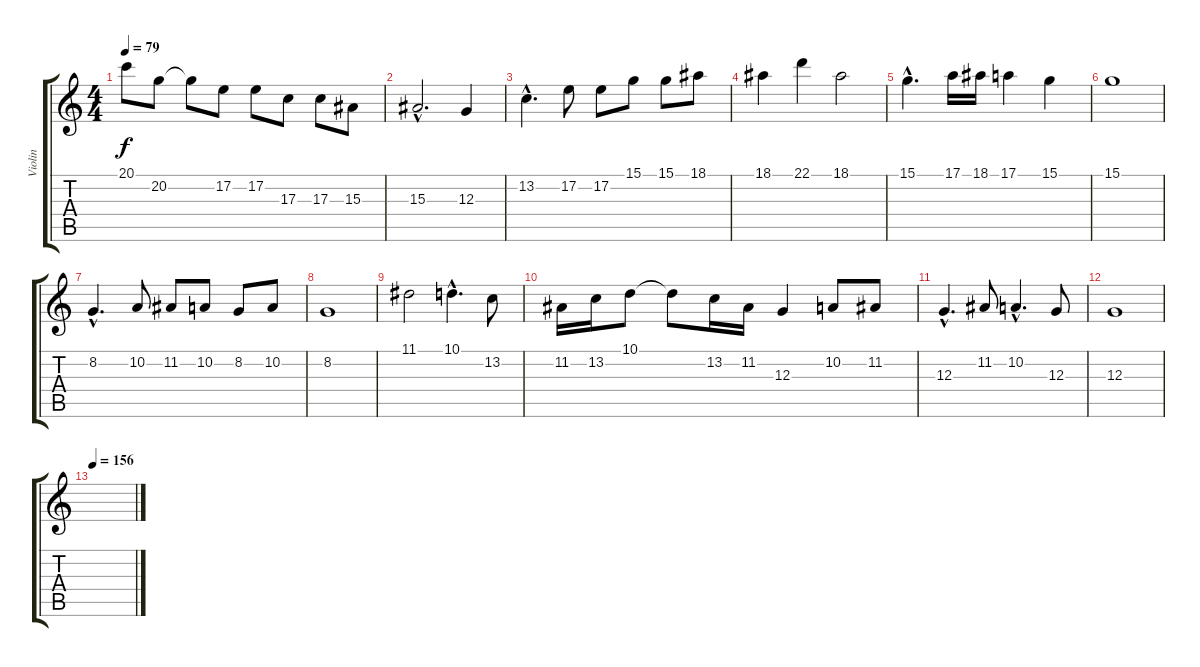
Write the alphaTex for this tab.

\track ("Violin" "Violin") {instrument violin}
\staff {score tabs}
\tuning (E4 B3 G3 D3 A2 D2) {hide}
\ts (4 4)
\tempo 79
\clef g2
\ks c
20.1.8{dy f} 20.2.8 20.2{t}.8 17.2.8 17.2.8 17.3.8 17.3.8 15.3.8 |
15.3{hac}.2{d} 12.3.4 |
13.2{hac}.4{d} 17.2.8 17.2.8 15.1.8 15.1.8 18.1.8 |
18.1.4 22.1.4 18.1.2 |
15.1{hac}.4{d} 17.1.16 18.1.16 17.1.4 15.1.4 |
15.1.1 |
8.2{hac}.4{d} 10.2.8 11.2.8 10.2.8 8.2.8 10.2.8 |
8.2.1 |
11.1.2 10.1{hac}.4{d} 13.2.8 |
11.2.16 13.2.16 10.1.8 10.1{t}.8 13.2.16 11.2.16 12.3.4 10.2.8 11.2.8 |
12.3{hac}.4{d} 11.2.8 10.2{hac}.4{d} 12.3.8 |
12.3.1 |
\tempo 156
